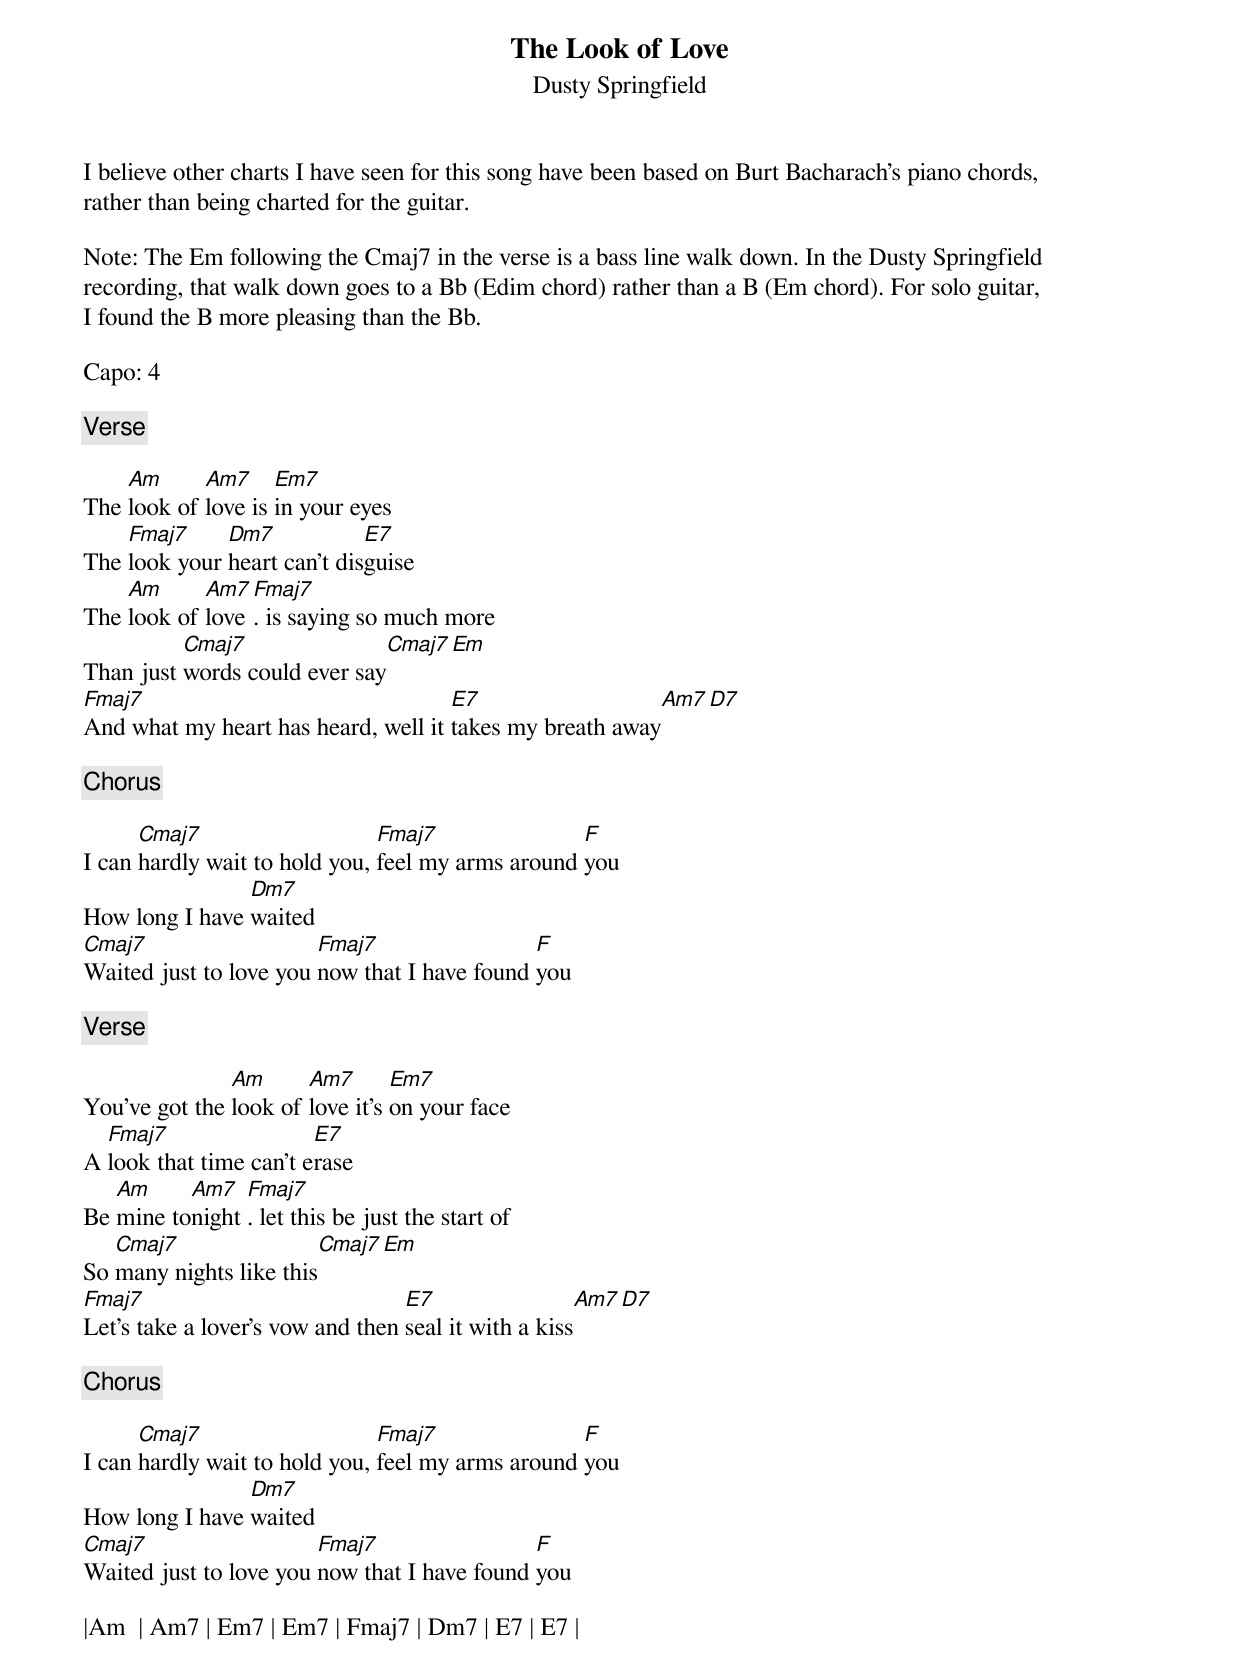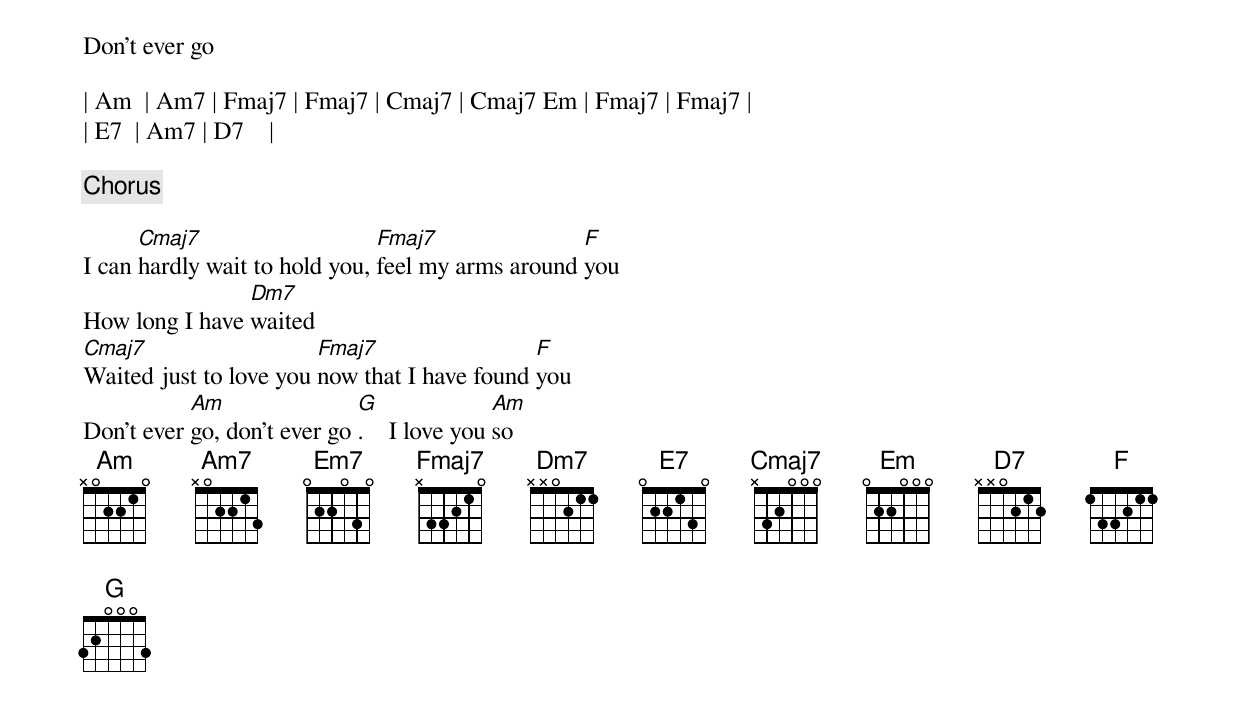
{t: The Look of Love}
{st: Dusty Springfield}

I believe other charts I have seen for this song have been based on Burt Bacharach's piano chords,
rather than being charted for the guitar.

Note: The Em following the Cmaj7 in the verse is a bass line walk down. In the Dusty Springfield
recording, that walk down goes to a Bb (Edim chord) rather than a B (Em chord). For solo guitar,
I found the B more pleasing than the Bb.

Capo: 4

{c: Verse}

The [Am]look of [Am7]love is [Em7]in your eyes
The [Fmaj7]look your [Dm7]heart can't dis[E7]guise
The [Am]look of [Am7]love [Fmaj7]. is saying so much more
Than just [Cmaj7]words could ever say[Cmaj7][Em]
[Fmaj7]And what my heart has heard, well it [E7]takes my breath away[Am7][D7]

{c: Chorus}

I can [Cmaj7]hardly wait to hold you, [Fmaj7]feel my arms around [F]you
How long I have [Dm7]waited
[Cmaj7]Waited just to love you [Fmaj7]now that I have found [F]you

{c: Verse}

You've got the [Am]look of [Am7]love it’s [Em7]on your face
A [Fmaj7]look that time can't e[E7]rase
Be [Am]mine to[Am7]night [Fmaj7]. let this be just the start of
So [Cmaj7]many nights like this[Cmaj7][Em]
[Fmaj7]Let's take a lover's vow and then [E7]seal it with a kiss[Am7][D7]

{c: Chorus}

I can [Cmaj7]hardly wait to hold you, [Fmaj7]feel my arms around [F]you
How long I have [Dm7]waited
[Cmaj7]Waited just to love you [Fmaj7]now that I have found [F]you

|Am  | Am7 | Em7 | Em7 | Fmaj7 | Dm7 | E7 | E7 |
Don't ever go

| Am  | Am7 | Fmaj7 | Fmaj7 | Cmaj7 | Cmaj7 Em | Fmaj7 | Fmaj7 |
| E7  | Am7 | D7    |

{c: Chorus}

I can [Cmaj7]hardly wait to hold you, [Fmaj7]feel my arms around [F]you
How long I have [Dm7]waited
[Cmaj7]Waited just to love you [Fmaj7]now that I have found [F]you
Don't ever [Am]go, don't ever go [G].    I love you [Am]so
